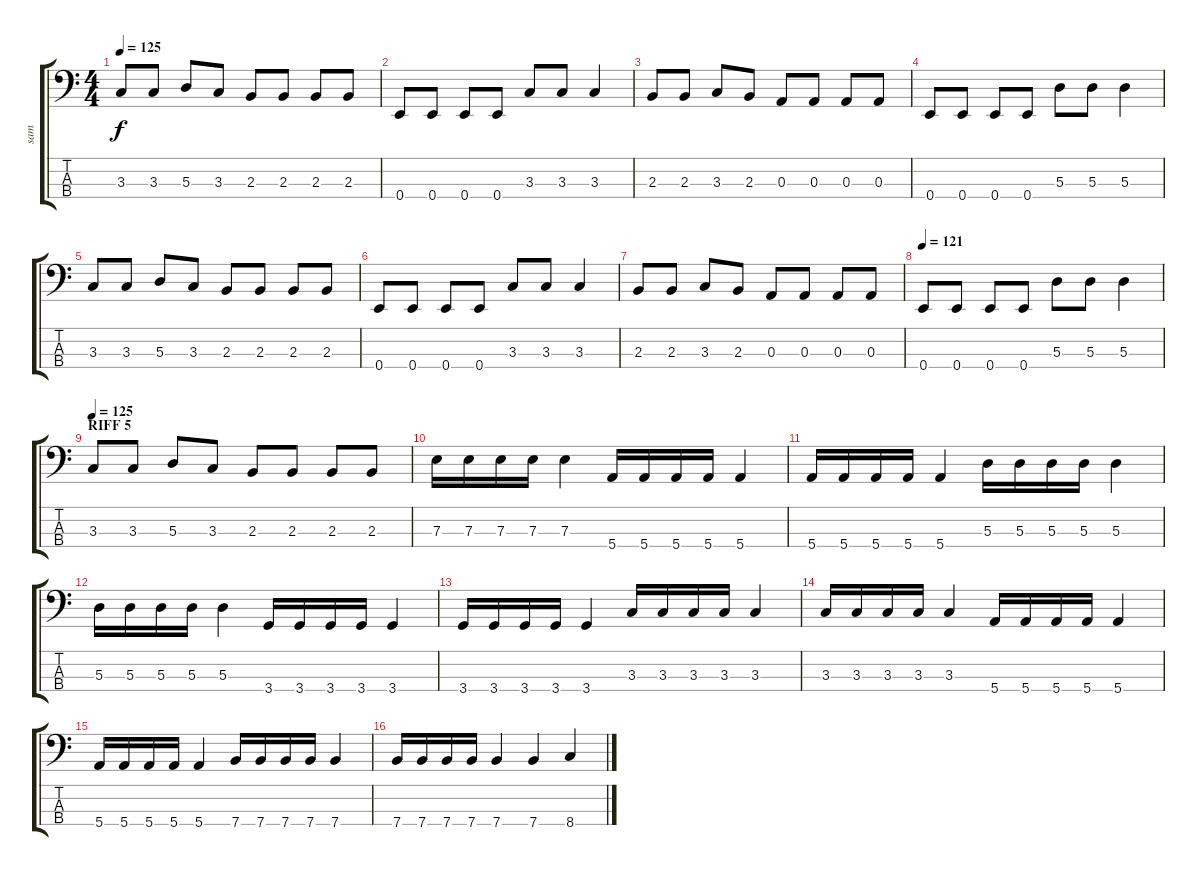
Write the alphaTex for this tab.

\track ("sam" "sam") {instrument electricbasspick}
\staff {score tabs}
\tuning (G2 D2 A1 E1) {hide}
\ts (4 4)
\tempo 125
\clef f4
\ks c
3.3.8{dy f} 3.3.8 5.3.8 3.3.8 2.3.8 2.3.8 2.3.8 2.3.8 |
0.4.8 0.4.8 0.4.8 0.4.8 3.3.8 3.3.8 3.3.4 |
2.3.8 2.3.8 3.3.8 2.3.8 0.3.8 0.3.8 0.3.8 0.3.8 |
0.4.8 0.4.8 0.4.8 0.4.8 5.3.8 5.3.8 5.3.4 |
3.3.8 3.3.8 5.3.8 3.3.8 2.3.8 2.3.8 2.3.8 2.3.8 |
0.4.8 0.4.8 0.4.8 0.4.8 3.3.8 3.3.8 3.3.4 |
2.3.8 2.3.8 3.3.8 2.3.8 0.3.8 0.3.8 0.3.8 0.3.8 |
\tempo 121
0.4.8 0.4.8 0.4.8 0.4.8 5.3.8 5.3.8 5.3.4 |
\section ("" "RIFF 5")
\tempo 125
3.3.8 3.3.8 5.3.8 3.3.8 2.3.8 2.3.8 2.3.8 2.3.8 |
7.3.16 7.3.16 7.3.16 7.3.16 7.3.4 5.4.16 5.4.16 5.4.16 5.4.16 5.4.4 |
5.4.16 5.4.16 5.4.16 5.4.16 5.4.4 5.3.16 5.3.16 5.3.16 5.3.16 5.3.4 |
5.3.16 5.3.16 5.3.16 5.3.16 5.3.4 3.4.16 3.4.16 3.4.16 3.4.16 3.4.4 |
3.4.16 3.4.16 3.4.16 3.4.16 3.4.4 3.3.16 3.3.16 3.3.16 3.3.16 3.3.4 |
3.3.16 3.3.16 3.3.16 3.3.16 3.3.4 5.4.16 5.4.16 5.4.16 5.4.16 5.4.4 |
5.4.16 5.4.16 5.4.16 5.4.16 5.4.4 7.4.16 7.4.16 7.4.16 7.4.16 7.4.4 |
7.4.16 7.4.16 7.4.16 7.4.16 7.4.4 7.4.4 8.4.4
